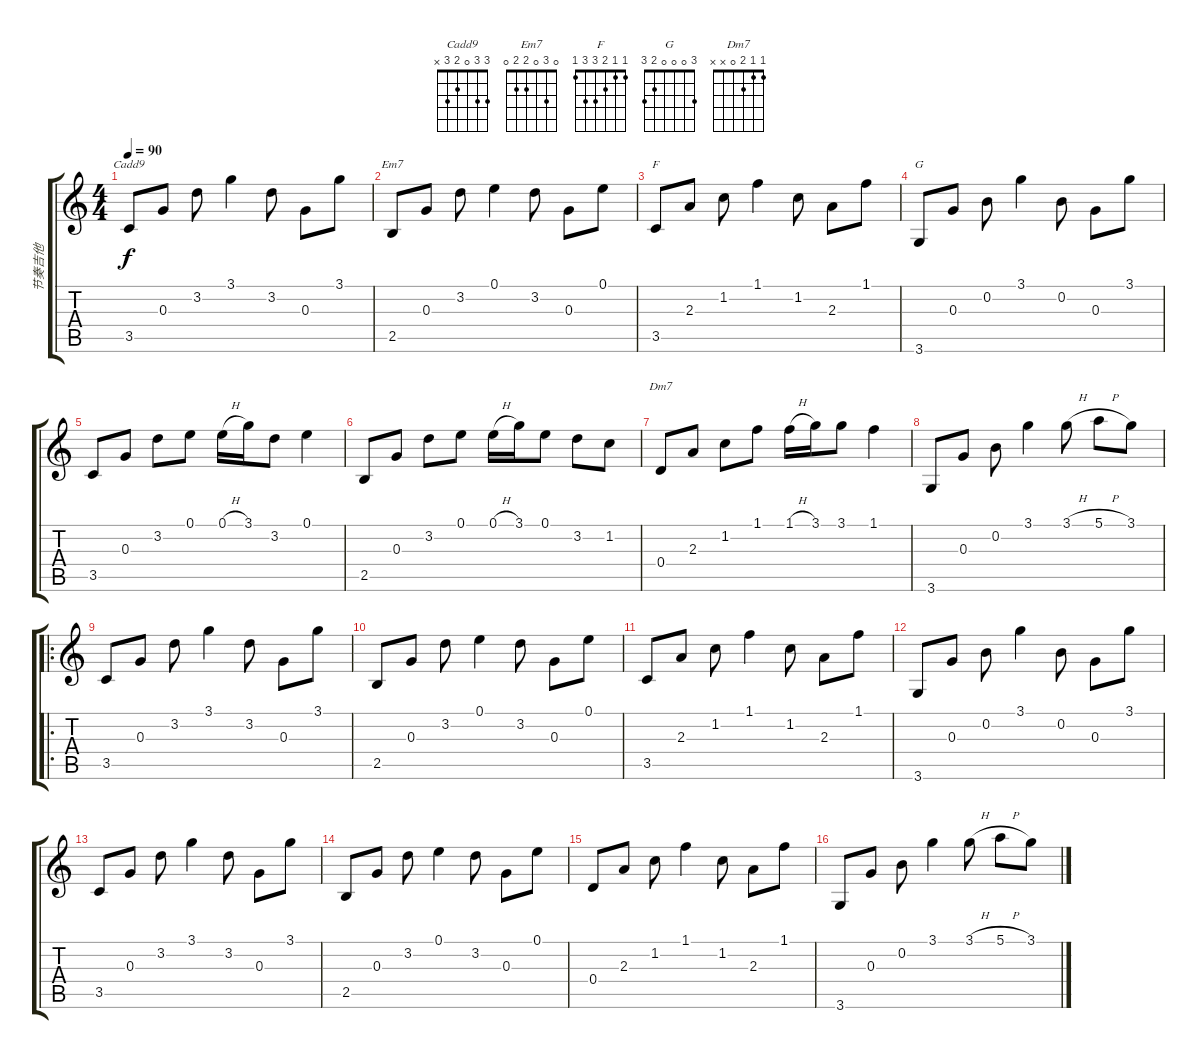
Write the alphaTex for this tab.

\track ("节奏吉他" "节奏吉他") {instrument acousticguitarsteel}
\staff {score tabs}
\tuning (E4 B3 G3 D3 A2 E2) {hide}
\chord ("Cadd9" 3 3 0 2 3 x)
\chord ("Em7" 0 3 0 2 2 0)
\chord ("F" 1 1 2 3 3 1)
\chord ("G" 3 0 0 0 2 3)
\chord ("Dm7" 1 1 2 0 x x)
\ts (4 4)
\tempo 90
\clef g2
\ks c
3.5.8{ch "Cadd9" dy f} 0.3.8 3.2.8 3.1.4 3.2.8 0.3.8 3.1.8 |
2.5.8{ch "Em7"} 0.3.8 3.2.8 0.1.4 3.2.8 0.3.8 0.1.8 |
3.5.8{ch "F"} 2.3.8 1.2.8 1.1.4 1.2.8 2.3.8 1.1.8 |
3.6.8{ch "G"} 0.3.8 0.2.8 3.1.4 0.2.8 0.3.8 3.1.8 |
3.5.8 0.3.8 3.2.8 0.1.8 0.1{h}.16 3.1.16 3.2.8 0.1.4 |
2.5.8 0.3.8 3.2.8 0.1.8 0.1{h}.16 3.1.16 0.1.8 3.2.8 1.2.8 |
0.4.8{ch "Dm7"} 2.3.8 1.2.8 1.1.8 1.1{h}.16 3.1.16 3.1.8 1.1.4 |
3.6.8 0.3.8 0.2.8 3.1.4 3.1{h}.8 5.1{h}.8 3.1.8 |
\ro
3.5.8 0.3.8 3.2.8 3.1.4 3.2.8 0.3.8 3.1.8 |
2.5.8 0.3.8 3.2.8 0.1.4 3.2.8 0.3.8 0.1.8 |
3.5.8 2.3.8 1.2.8 1.1.4 1.2.8 2.3.8 1.1.8 |
3.6.8 0.3.8 0.2.8 3.1.4 0.2.8 0.3.8 3.1.8 |
3.5.8 0.3.8 3.2.8 3.1.4 3.2.8 0.3.8 3.1.8 |
2.5.8 0.3.8 3.2.8 0.1.4 3.2.8 0.3.8 0.1.8 |
0.4.8 2.3.8 1.2.8 1.1.4 1.2.8 2.3.8 1.1.8 |
3.6.8 0.3.8 0.2.8 3.1.4 3.1{h}.8 5.1{h}.8 3.1.8
